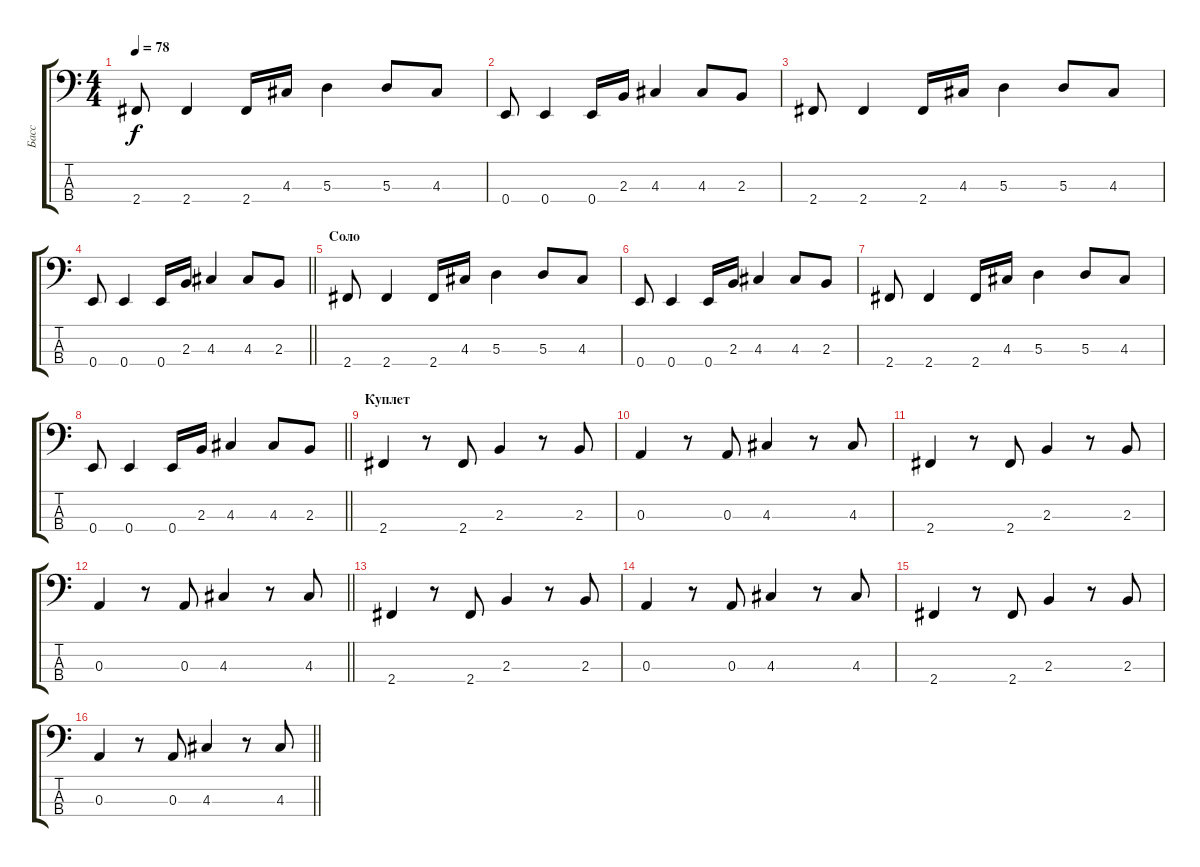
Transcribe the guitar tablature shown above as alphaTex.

\track ("Басс" "Басс") {instrument electricbassfinger}
\staff {score tabs}
\tuning (G2 D2 A1 E1) {hide}
\ts (4 4)
\tempo 78
\clef f4
\ks c
2.4.8{dy f} 2.4.4 2.4.16 4.3.16 5.3.4 5.3.8 4.3.8 |
0.4.8 0.4.4 0.4.16 2.3.16 4.3.4 4.3.8 2.3.8 |
2.4.8 2.4.4 2.4.16 4.3.16 5.3.4 5.3.8 4.3.8 |
\barLineRight lightlight
0.4.8 0.4.4 0.4.16 2.3.16 4.3.4 4.3.8 2.3.8 |
\section ("" "Соло")
2.4.8 2.4.4 2.4.16 4.3.16 5.3.4 5.3.8 4.3.8 |
0.4.8 0.4.4 0.4.16 2.3.16 4.3.4 4.3.8 2.3.8 |
2.4.8 2.4.4 2.4.16 4.3.16 5.3.4 5.3.8 4.3.8 |
\barLineRight lightlight
0.4.8 0.4.4 0.4.16 2.3.16 4.3.4 4.3.8 2.3.8 |
\section ("" "Куплет")
2.4.4 r.8 2.4.8 2.3.4 r.8 2.3.8 |
0.3.4 r.8 0.3.8 4.3.4 r.8 4.3.8 |
2.4.4 r.8 2.4.8 2.3.4 r.8 2.3.8 |
\barLineRight lightlight
0.3.4 r.8 0.3.8 4.3.4 r.8 4.3.8 |
2.4.4 r.8 2.4.8 2.3.4 r.8 2.3.8 |
0.3.4 r.8 0.3.8 4.3.4 r.8 4.3.8 |
2.4.4 r.8 2.4.8 2.3.4 r.8 2.3.8 |
\barLineRight lightlight
0.3.4 r.8 0.3.8 4.3.4 r.8 4.3.8
